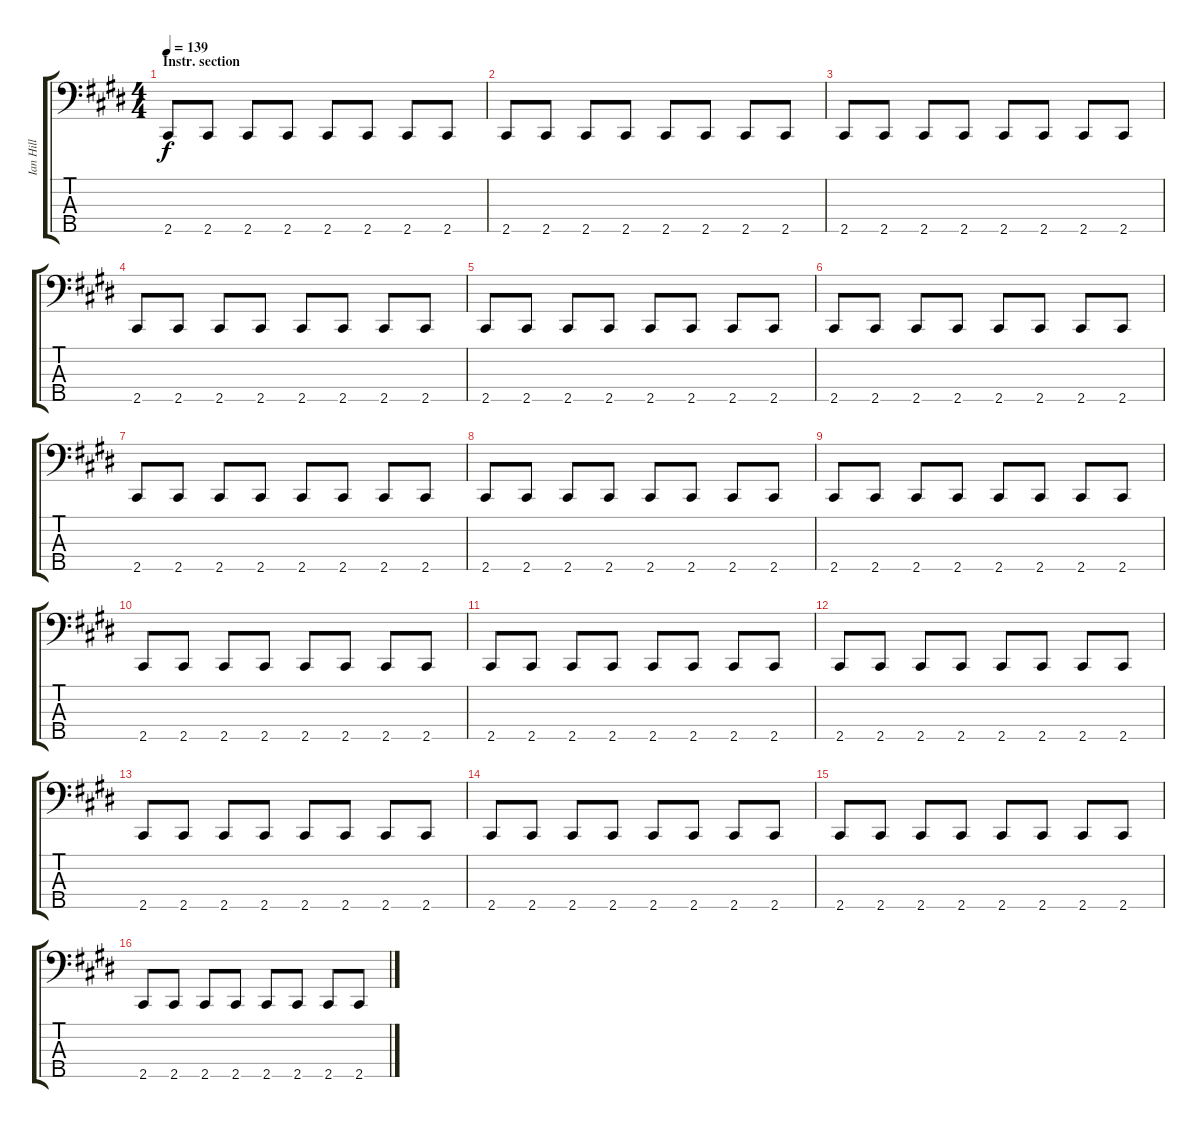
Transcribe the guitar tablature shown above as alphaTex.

\track ("Ian Hill" "Ian Hill") {instrument electricbassfinger}
\staff {score tabs}
\tuning (G2 D2 A1 E1 B0) {hide}
\ts (4 4)
\section ("" "Instr. section")
\tempo 139
\clef f4
\ks c#minor
2.5.8{dy f} 2.5.8 2.5.8 2.5.8 2.5.8 2.5.8 2.5.8 2.5.8 |
2.5.8 2.5.8 2.5.8 2.5.8 2.5.8 2.5.8 2.5.8 2.5.8 |
2.5.8 2.5.8 2.5.8 2.5.8 2.5.8 2.5.8 2.5.8 2.5.8 |
2.5.8 2.5.8 2.5.8 2.5.8 2.5.8 2.5.8 2.5.8 2.5.8 |
2.5.8 2.5.8 2.5.8 2.5.8 2.5.8 2.5.8 2.5.8 2.5.8 |
2.5.8 2.5.8 2.5.8 2.5.8 2.5.8 2.5.8 2.5.8 2.5.8 |
2.5.8 2.5.8 2.5.8 2.5.8 2.5.8 2.5.8 2.5.8 2.5.8 |
2.5.8 2.5.8 2.5.8 2.5.8 2.5.8 2.5.8 2.5.8 2.5.8 |
2.5.8 2.5.8 2.5.8 2.5.8 2.5.8 2.5.8 2.5.8 2.5.8 |
2.5.8 2.5.8 2.5.8 2.5.8 2.5.8 2.5.8 2.5.8 2.5.8 |
2.5.8 2.5.8 2.5.8 2.5.8 2.5.8 2.5.8 2.5.8 2.5.8 |
2.5.8 2.5.8 2.5.8 2.5.8 2.5.8 2.5.8 2.5.8 2.5.8 |
2.5.8 2.5.8 2.5.8 2.5.8 2.5.8 2.5.8 2.5.8 2.5.8 |
2.5.8 2.5.8 2.5.8 2.5.8 2.5.8 2.5.8 2.5.8 2.5.8 |
2.5.8 2.5.8 2.5.8 2.5.8 2.5.8 2.5.8 2.5.8 2.5.8 |
2.5.8 2.5.8 2.5.8 2.5.8 2.5.8 2.5.8 2.5.8 2.5.8
